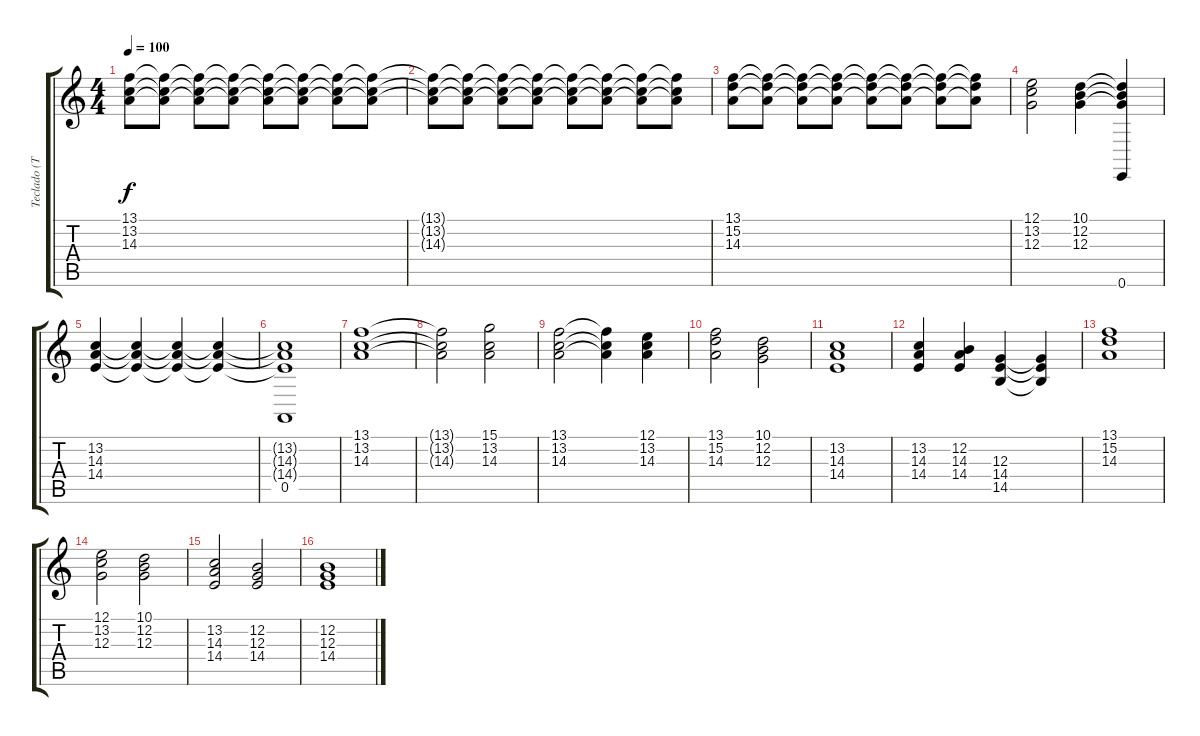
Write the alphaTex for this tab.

\track ("Teclado (Tatá)" "Teclado (T") {instrument rockorgan}
\staff {score tabs}
\tuning (E4 B3 G3 D3 A2 E2) {hide}
\ts (4 4)
\tempo 100
\clef g2
\ks c
(13.1 13.2 14.3).8{dy f} (13.1{t} 13.2{t} 14.3{t}).8 (13.1{t} 13.2{t} 14.3{t}).8 (13.1{t} 13.2{t} 14.3{t}).8 (13.1{t} 13.2{t} 14.3{t}).8 (13.1{t} 13.2{t} 14.3{t}).8 (13.1{t} 13.2{t} 14.3{t}).8 (13.1{t} 13.2{t} 14.3{t}).8 |
(13.1{t} 13.2{t} 14.3{t}).8 (13.1{t} 13.2{t} 14.3{t}).8 (13.1{t} 13.2{t} 14.3{t}).8 (13.1{t} 13.2{t} 14.3{t}).8 (13.1{t} 13.2{t} 14.3{t}).8 (13.1{t} 13.2{t} 14.3{t}).8 (13.1{t} 13.2{t} 14.3{t}).8 (13.1{t} 13.2{t} 14.3{t}).8 |
(13.1 15.2 14.3).8 (13.1{t} 15.2{t} 14.3{t}).8 (13.1{t} 15.2{t} 14.3{t}).8 (13.1{t} 15.2{t} 14.3{t}).8 (13.1{t} 15.2{t} 14.3{t}).8 (13.1{t} 15.2{t} 14.3{t}).8 (13.1{t} 15.2{t} 14.3{t}).8 (13.1{t} 15.2{t} 14.3{t}).8 |
(12.1 13.2 12.3).2 (10.1 12.2 12.3).4 (10.1{t} 12.2{t} 12.3{t} 0.6).4 |
(13.2 14.3 14.4).4 (13.2{t} 14.3{t} 14.4{t}).4 (13.2{t} 14.3{t} 14.4{t}).4 (13.2{t} 14.3{t} 14.4{t}).4 |
(13.2{t} 14.3{t} 14.4{t} 0.5).1 |
(13.1 13.2 14.3).1 |
(13.1{t} 13.2{t} 14.3{t}).2 (15.1 13.2 14.3).2 |
(13.1 13.2 14.3).2 (13.1{t} 13.2{t} 14.3{t}).4 (12.1 13.2 14.3).4 |
(13.1 15.2 14.3).2 (10.1 12.2 12.3).2 |
(13.2 14.3 14.4).1 |
(13.2 14.3 14.4).4 (12.2 14.3 14.4).4 (12.3 14.4 14.5).4 (12.3{t} 14.4{t} 14.5{t}).4 |
(13.1 15.2 14.3).1 |
(12.1 13.2 12.3).2 (10.1 12.2 12.3).2 |
(13.2 14.3 14.4).2 (12.2 12.3 14.4).2 |
(12.2 12.3 14.4).1
